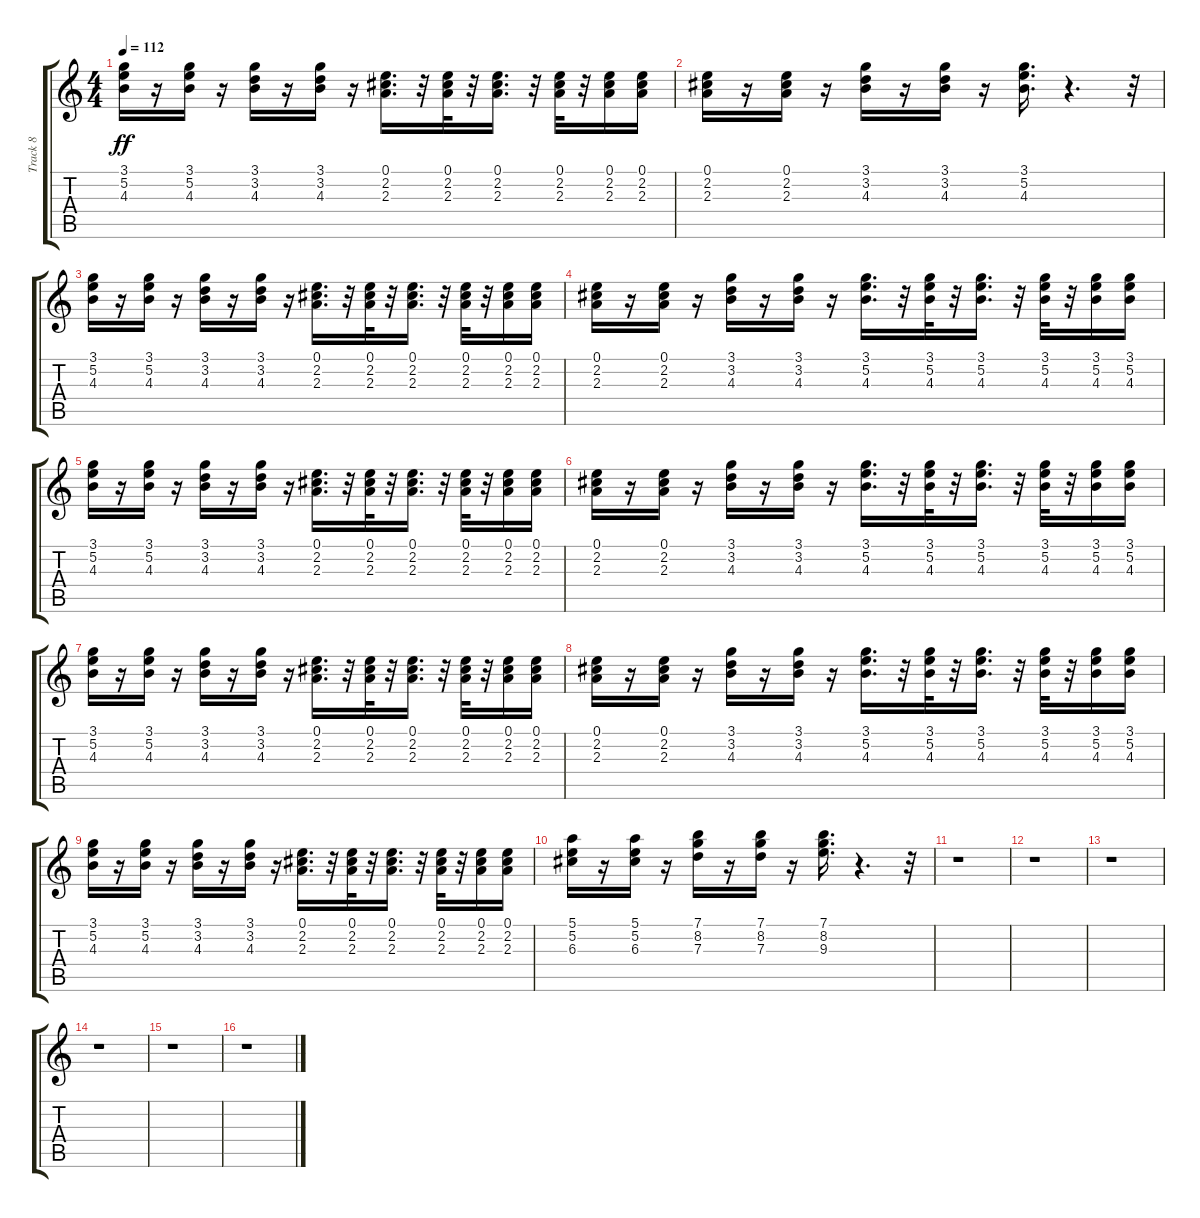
\track ("Track 8" "Track 8") {instrument distortionguitar}
\staff {score tabs}
\tuning (E4 B3 G3 D3 A2 E2) {hide}
\ts (4 4)
\tempo 112
\clef g2
\ks c
(3.1 5.2 4.3).16{dy ff} r.16 (3.1 5.2 4.3).16 r.16 (3.1 3.2 4.3).16 r.16 (3.1 3.2 4.3).16 r.16 (0.1 2.2 2.3).16{d} r.32 (0.1 2.2 2.3).32 r.32 (0.1 2.2 2.3).16{d} r.32 (0.1 2.2 2.3).32 r.32 (0.1 2.2 2.3).16 (0.1 2.2 2.3).16 |
(0.1 2.2 2.3).16 r.16 (0.1 2.2 2.3).16 r.16 (3.1 3.2 4.3).16 r.16 (3.1 3.2 4.3).16 r.16 (3.1 5.2 4.3).16{d} r.4{d} r.32 |
(3.1 5.2 4.3).16 r.16 (3.1 5.2 4.3).16 r.16 (3.1 3.2 4.3).16 r.16 (3.1 3.2 4.3).16 r.16 (0.1 2.2 2.3).16{d} r.32 (0.1 2.2 2.3).32 r.32 (0.1 2.2 2.3).16{d} r.32 (0.1 2.2 2.3).32 r.32 (0.1 2.2 2.3).16 (0.1 2.2 2.3).16 |
(0.1 2.2 2.3).16 r.16 (0.1 2.2 2.3).16 r.16 (3.1 3.2 4.3).16 r.16 (3.1 3.2 4.3).16 r.16 (3.1 5.2 4.3).16{d} r.32 (3.1 5.2 4.3).32 r.32 (3.1 5.2 4.3).16{d} r.32 (3.1 5.2 4.3).32 r.32 (3.1 5.2 4.3).16 (3.1 5.2 4.3).16 |
(3.1 5.2 4.3).16 r.16 (3.1 5.2 4.3).16 r.16 (3.1 3.2 4.3).16 r.16 (3.1 3.2 4.3).16 r.16 (0.1 2.2 2.3).16{d} r.32 (0.1 2.2 2.3).32 r.32 (0.1 2.2 2.3).16{d} r.32 (0.1 2.2 2.3).32 r.32 (0.1 2.2 2.3).16 (0.1 2.2 2.3).16 |
(0.1 2.2 2.3).16 r.16 (0.1 2.2 2.3).16 r.16 (3.1 3.2 4.3).16 r.16 (3.1 3.2 4.3).16 r.16 (3.1 5.2 4.3).16{d} r.32 (3.1 5.2 4.3).32 r.32 (3.1 5.2 4.3).16{d} r.32 (3.1 5.2 4.3).32 r.32 (3.1 5.2 4.3).16 (3.1 5.2 4.3).16 |
(3.1 5.2 4.3).16 r.16 (3.1 5.2 4.3).16 r.16 (3.1 3.2 4.3).16 r.16 (3.1 3.2 4.3).16 r.16 (0.1 2.2 2.3).16{d} r.32 (0.1 2.2 2.3).32 r.32 (0.1 2.2 2.3).16{d} r.32 (0.1 2.2 2.3).32 r.32 (0.1 2.2 2.3).16 (0.1 2.2 2.3).16 |
(0.1 2.2 2.3).16 r.16 (0.1 2.2 2.3).16 r.16 (3.1 3.2 4.3).16 r.16 (3.1 3.2 4.3).16 r.16 (3.1 5.2 4.3).16{d} r.32 (3.1 5.2 4.3).32 r.32 (3.1 5.2 4.3).16{d} r.32 (3.1 5.2 4.3).32 r.32 (3.1 5.2 4.3).16 (3.1 5.2 4.3).16 |
(3.1 5.2 4.3).16 r.16 (3.1 5.2 4.3).16 r.16 (3.1 3.2 4.3).16 r.16 (3.1 3.2 4.3).16 r.16 (0.1 2.2 2.3).16{d} r.32 (0.1 2.2 2.3).32 r.32 (0.1 2.2 2.3).16{d} r.32 (0.1 2.2 2.3).32 r.32 (0.1 2.2 2.3).16 (0.1 2.2 2.3).16 |
(5.1 5.2 6.3).16 r.16 (5.1 5.2 6.3).16 r.16 (7.1 8.2 7.3).16 r.16 (7.1 8.2 7.3).16 r.16 (7.1 8.2 9.3).16{d} r.4{d} r.32 |
r.1 |
r.1 |
r.1 |
r.1 |
r.1 |
r.1
